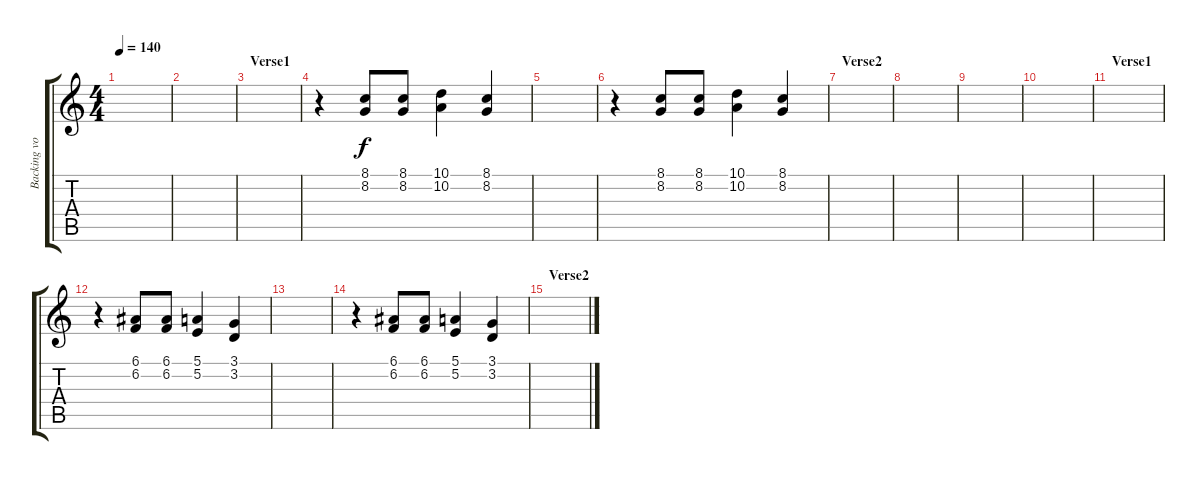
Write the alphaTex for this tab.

\track ("Backing vocals (children)" "Backing vo") {instrument lead3calliope}
\staff {score tabs}
\tuning (E4 B3 G3 D3 A2 E2) {hide}
\ts (4 4)
\tempo 140
\clef g2
\ks c
|
|
\section ("" "Verse1")
|
r.4 (8.1 8.2).8 (8.1 8.2).8 (10.1 10.2).4 (8.1 8.2).4 |
|
r.4 (8.1 8.2).8 (8.1 8.2).8 (10.1 10.2).4 (8.1 8.2).4 |
\section ("" "Verse2")
|
|
|
|
\section ("" "Verse1")
|
r.4 (6.1 6.2).8 (6.1 6.2).8 (5.1 5.2).4 (3.1 3.2).4 |
|
r.4 (6.1 6.2).8 (6.1 6.2).8 (5.1 5.2).4 (3.1 3.2).4 |
\section ("" "Verse2")
